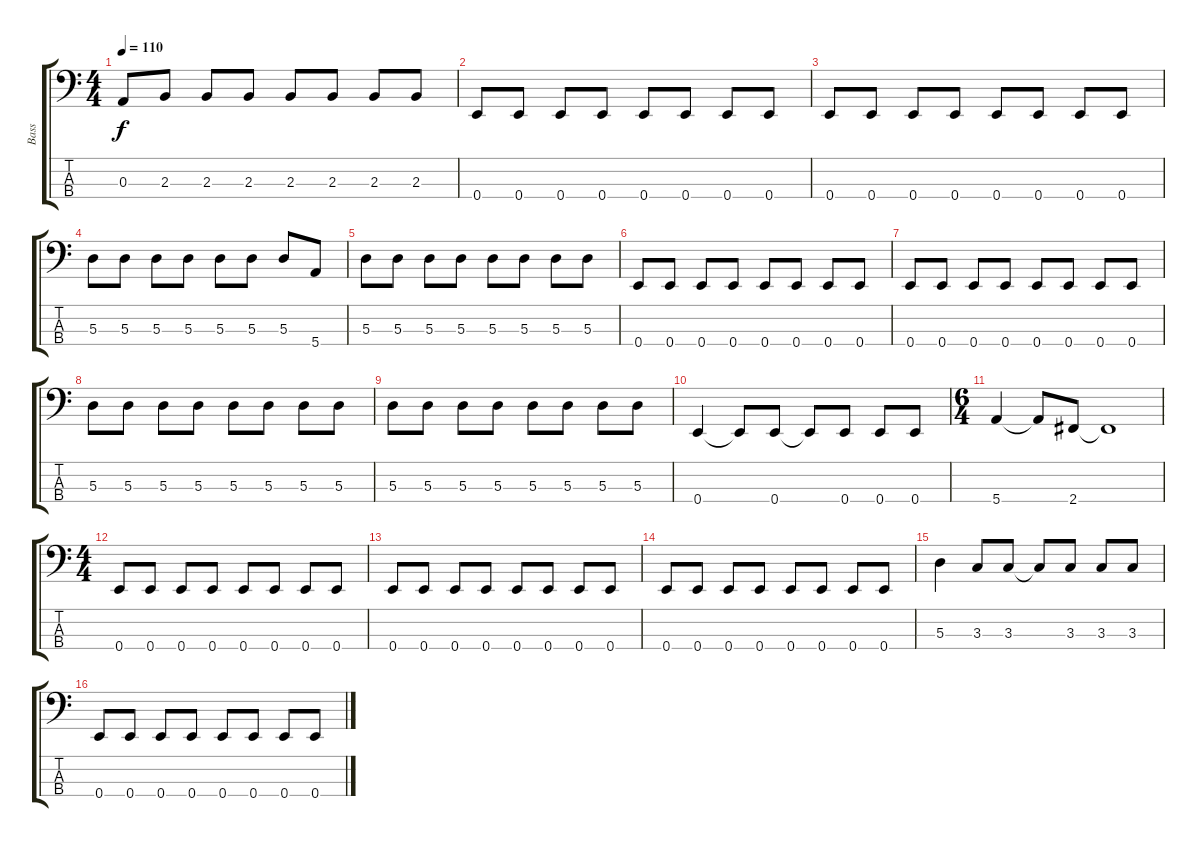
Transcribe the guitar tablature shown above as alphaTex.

\track ("Bass" "Bass") {instrument electricbassfinger}
\staff {score tabs}
\tuning (G2 D2 A1 E1) {hide}
\ts (4 4)
\tempo 110
\clef f4
\ks c
0.3.8{dy f} 2.3.8 2.3.8 2.3.8 2.3.8 2.3.8 2.3.8 2.3.8 |
0.4.8 0.4.8 0.4.8 0.4.8 0.4.8 0.4.8 0.4.8 0.4.8 |
0.4.8 0.4.8 0.4.8 0.4.8 0.4.8 0.4.8 0.4.8 0.4.8 |
5.3.8 5.3.8 5.3.8 5.3.8 5.3.8 5.3.8 5.3.8 5.4.8 |
5.3.8 5.3.8 5.3.8 5.3.8 5.3.8 5.3.8 5.3.8 5.3.8 |
0.4.8 0.4.8 0.4.8 0.4.8 0.4.8 0.4.8 0.4.8 0.4.8 |
0.4.8 0.4.8 0.4.8 0.4.8 0.4.8 0.4.8 0.4.8 0.4.8 |
5.3.8 5.3.8 5.3.8 5.3.8 5.3.8 5.3.8 5.3.8 5.3.8 |
5.3.8 5.3.8 5.3.8 5.3.8 5.3.8 5.3.8 5.3.8 5.3.8 |
0.4.4 0.4{t}.8 0.4.8 0.4{t}.8 0.4.8 0.4.8 0.4.8 |
\ts (6 4)
5.4.4 5.4{t}.8 2.4.8 2.4{t}.1 |
\ts (4 4)
0.4.8 0.4.8 0.4.8 0.4.8 0.4.8 0.4.8 0.4.8 0.4.8 |
0.4.8 0.4.8 0.4.8 0.4.8 0.4.8 0.4.8 0.4.8 0.4.8 |
0.4.8 0.4.8 0.4.8 0.4.8 0.4.8 0.4.8 0.4.8 0.4.8 |
5.3.4 3.3.8 3.3.8 3.3{t}.8 3.3.8 3.3.8 3.3.8 |
0.4.8 0.4.8 0.4.8 0.4.8 0.4.8 0.4.8 0.4.8 0.4.8
